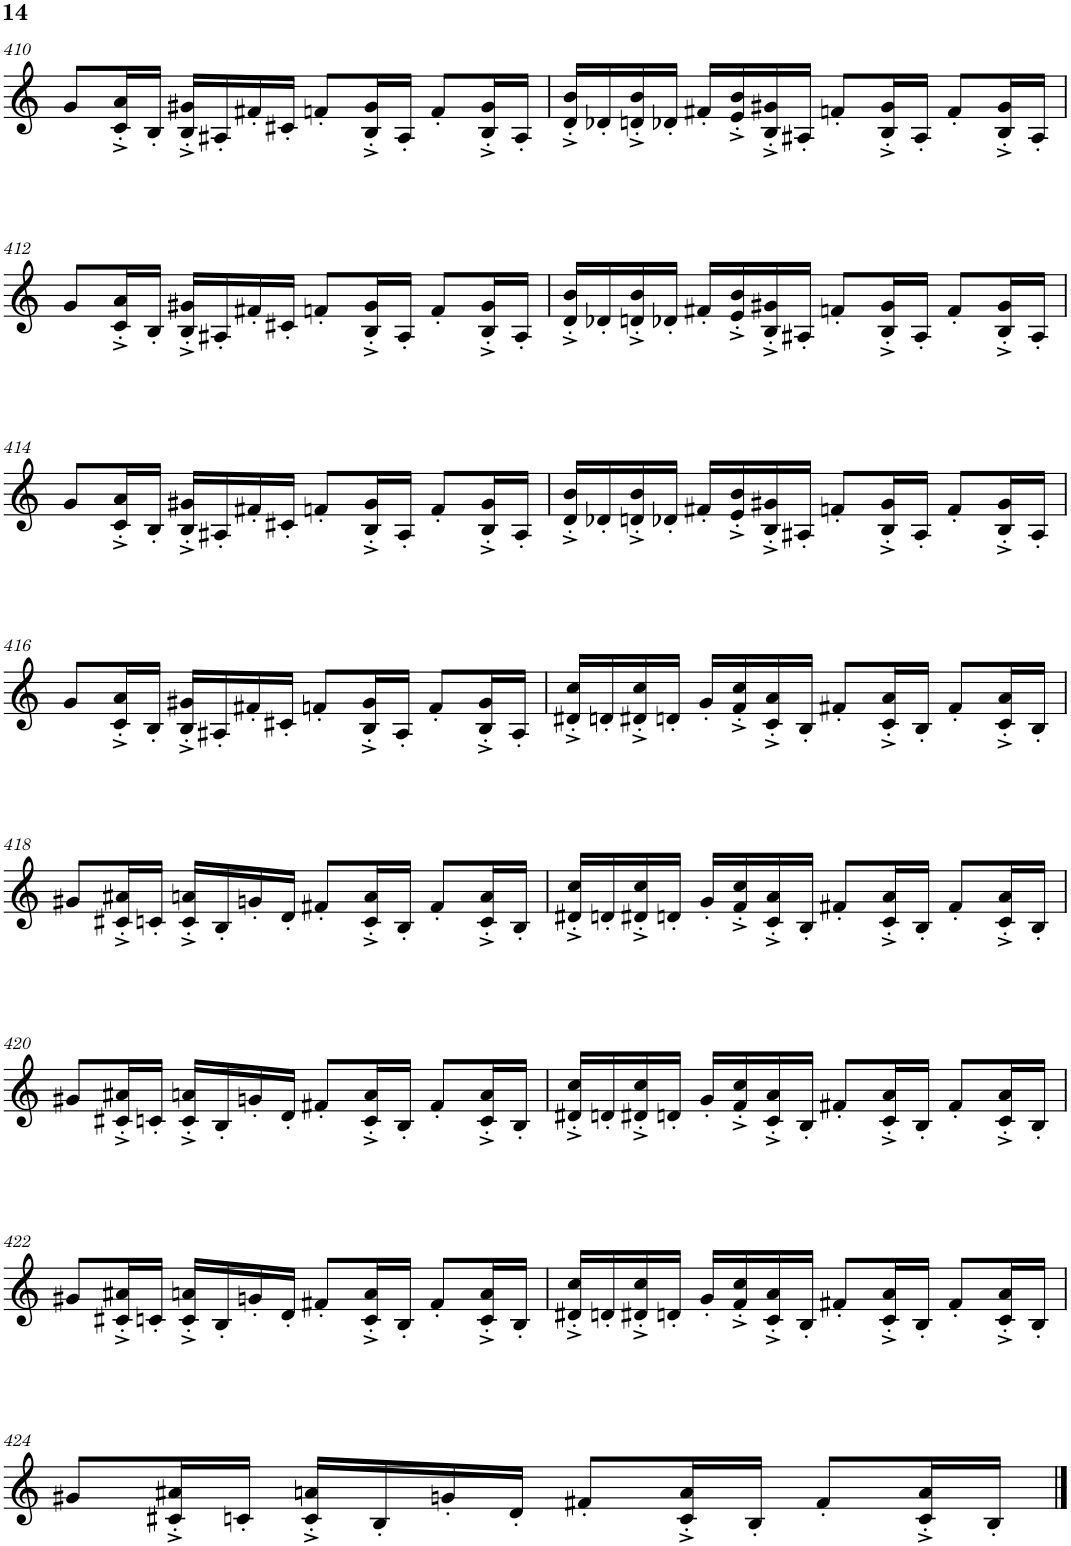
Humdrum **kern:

**kern
*part1
*staff1
*I"Violino
*I'Vno.
!!LO:PB:g=z
*clefG2
*k[]
*M4/4
=410
8g/L
16c/'^ 16a/'^L
16B'/JJ
16B/'^ 16g#X/'^LL
16A#X'/
16f#X'/
16c#X'/JJ
8fn'/L
16B/'^ 16g#/'^L
16A#'/JJ
8f'/L
16B/'^ 16g#/'^L
16A#'/JJ
=411
16d/'^ 16b/'^LL
16d-X'/
16dn/'^ 16b/'^
16d-X'/JJ
16f#X'/LL
16e/'^ 16b/'^
16B/'^ 16g#X/'^
16A#X'/JJ
8fn'/L
16B/'^ 16g#/'^L
16A#'/JJ
8f'/L
16B/'^ 16g#/'^L
16A#'/JJ
!!LO:LB:g=z
=412
8g/L
16c/'^ 16a/'^L
16B'/JJ
16B/'^ 16g#X/'^LL
16A#X'/
16f#X'/
16c#X'/JJ
8fn'/L
16B/'^ 16g#/'^L
16A#'/JJ
8f'/L
16B/'^ 16g#/'^L
16A#'/JJ
=413
16d/'^ 16b/'^LL
16d-X'/
16dn/'^ 16b/'^
16d-X'/JJ
16f#X'/LL
16e/'^ 16b/'^
16B/'^ 16g#X/'^
16A#X'/JJ
8fn'/L
16B/'^ 16g#/'^L
16A#'/JJ
8f'/L
16B/'^ 16g#/'^L
16A#'/JJ
!!LO:LB:g=z
=414
8g/L
16c/'^ 16a/'^L
16B'/JJ
16B/'^ 16g#X/'^LL
16A#X'/
16f#X'/
16c#X'/JJ
8fn'/L
16B/'^ 16g#/'^L
16A#'/JJ
8f'/L
16B/'^ 16g#/'^L
16A#'/JJ
=415
16d/'^ 16b/'^LL
16d-X'/
16dn/'^ 16b/'^
16d-X'/JJ
16f#X'/LL
16e/'^ 16b/'^
16B/'^ 16g#X/'^
16A#X'/JJ
8fn'/L
16B/'^ 16g#/'^L
16A#'/JJ
8f'/L
16B/'^ 16g#/'^L
16A#'/JJ
!!LO:LB:g=z
=416
8g/L
16c/'^ 16a/'^L
16B'/JJ
16B/'^ 16g#X/'^LL
16A#X'/
16f#X'/
16c#X'/JJ
8fn'/L
16B/'^ 16g#/'^L
16A#'/JJ
8f'/L
16B/'^ 16g#/'^L
16A#'/JJ
=417
16d#X/'^ 16cc/'^LL
16dn'/
16d#X/'^ 16cc/'^
16dn'/JJ
16g'/LL
16f/'^ 16cc/'^
16c/'^ 16a/'^
16B'/JJ
8f#X'/L
16c/'^ 16a/'^L
16B'/JJ
8f#'/L
16c/'^ 16a/'^L
16B'/JJ
!!LO:LB:g=z
=418
8g#X/L
16c#X/'^ 16a#X/'^L
16cn'/JJ
16c/'^ 16an/'^LL
16B'/
16gn'/
16d'/JJ
8f#X'/L
16c/'^ 16a/'^L
16B'/JJ
8f#'/L
16c/'^ 16a/'^L
16B'/JJ
=419
16d#X/'^ 16cc/'^LL
16dn'/
16d#X/'^ 16cc/'^
16dn'/JJ
16g'/LL
16f/'^ 16cc/'^
16c/'^ 16a/'^
16B'/JJ
8f#X'/L
16c/'^ 16a/'^L
16B'/JJ
8f#'/L
16c/'^ 16a/'^L
16B'/JJ
!!LO:LB:g=z
=420
8g#X/L
16c#X/'^ 16a#X/'^L
16cn'/JJ
16c/'^ 16an/'^LL
16B'/
16gn'/
16d'/JJ
8f#X'/L
16c/'^ 16a/'^L
16B'/JJ
8f#'/L
16c/'^ 16a/'^L
16B'/JJ
=421
16d#X/'^ 16cc/'^LL
16dn'/
16d#X/'^ 16cc/'^
16dn'/JJ
16g'/LL
16f/'^ 16cc/'^
16c/'^ 16a/'^
16B'/JJ
8f#X'/L
16c/'^ 16a/'^L
16B'/JJ
8f#'/L
16c/'^ 16a/'^L
16B'/JJ
!!LO:LB:g=z
=422
8g#X/L
16c#X/'^ 16a#X/'^L
16cn'/JJ
16c/'^ 16an/'^LL
16B'/
16gn'/
16d'/JJ
8f#X'/L
16c/'^ 16a/'^L
16B'/JJ
8f#'/L
16c/'^ 16a/'^L
16B'/JJ
=423
16d#X/'^ 16cc/'^LL
16dn'/
16d#X/'^ 16cc/'^
16dn'/JJ
16g'/LL
16f/'^ 16cc/'^
16c/'^ 16a/'^
16B'/JJ
8f#X'/L
16c/'^ 16a/'^L
16B'/JJ
8f#'/L
16c/'^ 16a/'^L
16B'/JJ
!!LO:LB:g=z
=424
8g#X/L
16c#X/'^ 16a#X/'^L
16cn'/JJ
16c/'^ 16an/'^LL
16B'/
16gn'/
16d'/JJ
8f#X'/L
16c/'^ 16a/'^L
16B'/JJ
8f#'/L
16c/'^ 16a/'^L
16B'/JJ
==
*-
